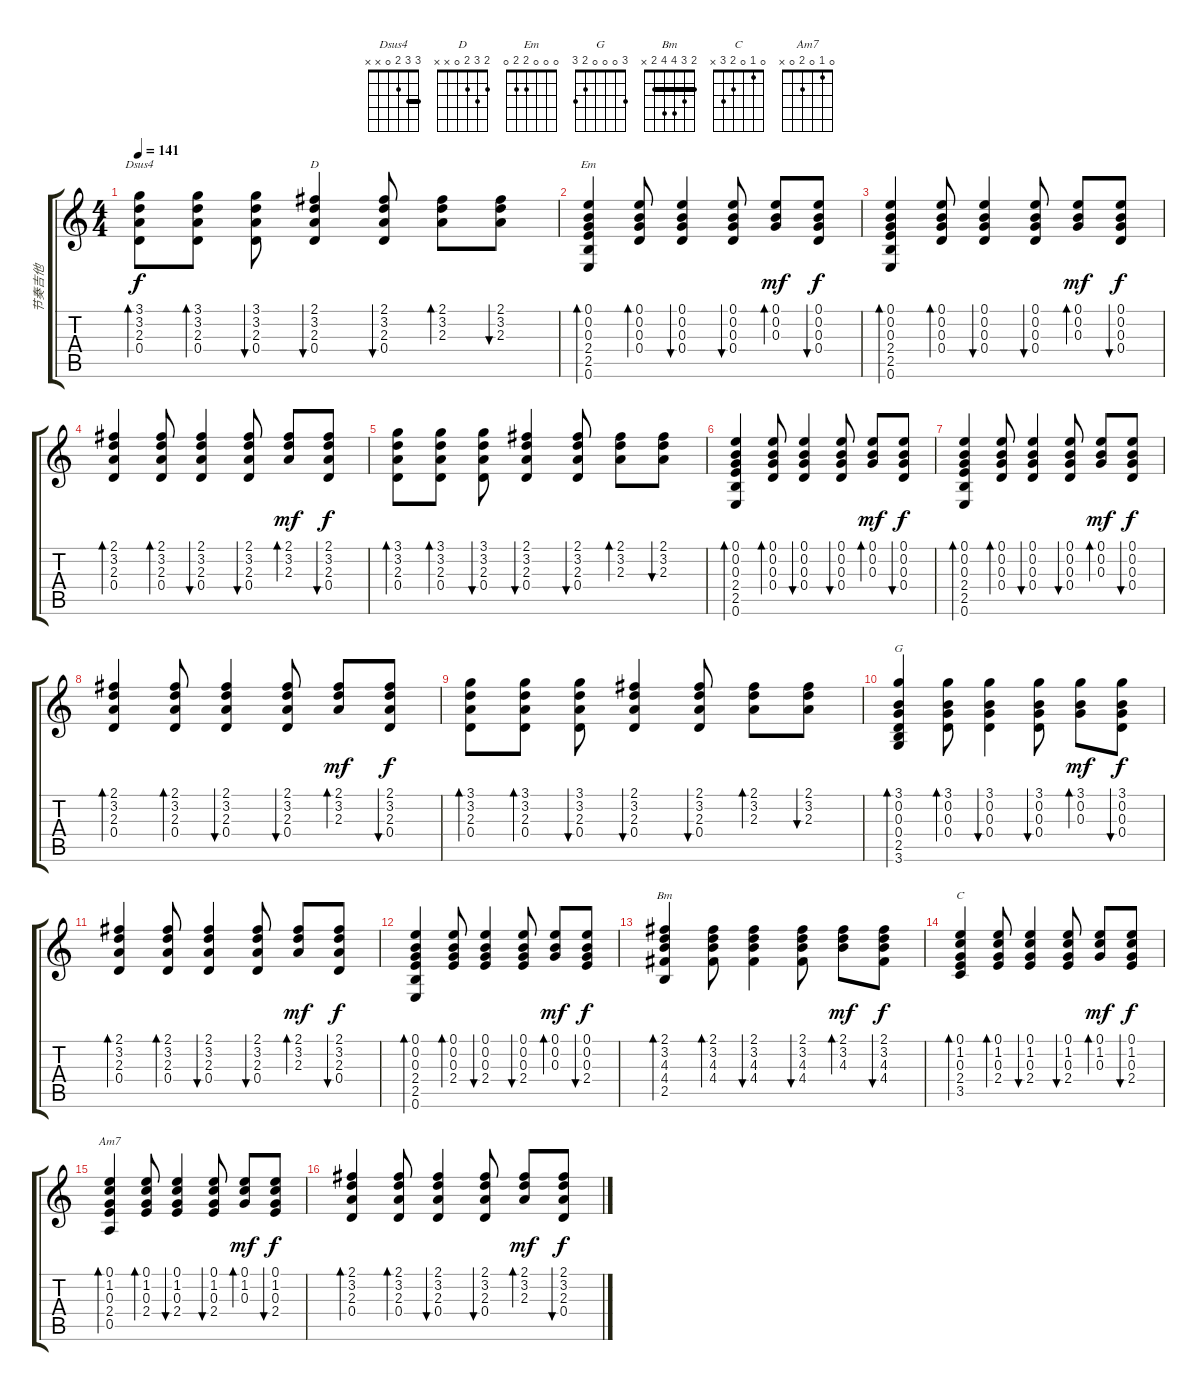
\track ("节奏吉他" "节奏吉他") {instrument acousticguitarsteel}
\staff {score tabs}
\tuning (E4 B3 G3 D3 A2 E2) {hide}
\chord ("Dsus4" 3 3 2 0 x x) {barre 3}
\chord ("D" 2 3 2 0 x x)
\chord ("Em" 0 0 0 2 2 0)
\chord ("G" 3 0 0 0 2 3)
\chord ("Bm" 2 3 4 4 2 x) {barre 2}
\chord ("C" 0 1 0 2 3 x)
\chord ("Am7" 0 1 0 2 0 x)
\ts (4 4)
\tempo 141
\clef g2
\ks c
(3.1 3.2 2.3 0.4).8{bd 60 ch "Dsus4" dy f} (3.1 3.2 2.3 0.4).8{bd 60} (3.1 3.2 2.3 0.4).8{bu 60} (2.1 3.2 2.3 0.4).4{bu 60 ch "D"} (2.1 3.2 2.3 0.4).8{bu 60} (2.1 3.2 2.3).8{bd 60} (2.1 3.2 2.3).8{bu 60} |
(0.1 0.2 0.3 2.4 2.5 0.6).4{bd 60 ch "Em"} (0.1 0.2 0.3 0.4).8{bd 60} (0.1 0.2 0.3 0.4).4{bu 60} (0.1 0.2 0.3 0.4).8{bu 60} (0.1 0.2 0.3).8{bd 60 dy mf} (0.1 0.2 0.3 0.4).8{bu 60 dy f} |
(0.1 0.2 0.3 2.4 2.5 0.6).4{bd 60} (0.1 0.2 0.3 0.4).8{bd 60} (0.1 0.2 0.3 0.4).4{bu 60} (0.1 0.2 0.3 0.4).8{bu 60} (0.1 0.2 0.3).8{bd 60 dy mf} (0.1 0.2 0.3 0.4).8{bu 60 dy f} |
(2.1 3.2 2.3 0.4).4{bd 60} (2.1 3.2 2.3 0.4).8{bd 60} (2.1 3.2 2.3 0.4).4{bu 60} (2.1 3.2 2.3 0.4).8{bu 60} (2.1 3.2 2.3).8{bd 60 dy mf} (2.1 3.2 2.3 0.4).8{bu 60 dy f} |
(3.1 3.2 2.3 0.4).8{bd 60} (3.1 3.2 2.3 0.4).8{bd 60} (3.1 3.2 2.3 0.4).8{bu 60} (2.1 3.2 2.3 0.4).4{bu 60} (2.1 3.2 2.3 0.4).8{bu 60} (2.1 3.2 2.3).8{bd 60} (2.1 3.2 2.3).8{bu 60} |
(0.1 0.2 0.3 2.4 2.5 0.6).4{bd 60} (0.1 0.2 0.3 0.4).8{bd 60} (0.1 0.2 0.3 0.4).4{bu 60} (0.1 0.2 0.3 0.4).8{bu 60} (0.1 0.2 0.3).8{bd 60 dy mf} (0.1 0.2 0.3 0.4).8{bu 60 dy f} |
(0.1 0.2 0.3 2.4 2.5 0.6).4{bd 60} (0.1 0.2 0.3 0.4).8{bd 60} (0.1 0.2 0.3 0.4).4{bu 60} (0.1 0.2 0.3 0.4).8{bu 60} (0.1 0.2 0.3).8{bd 60 dy mf} (0.1 0.2 0.3 0.4).8{bu 60 dy f} |
(2.1 3.2 2.3 0.4).4{bd 60} (2.1 3.2 2.3 0.4).8{bd 60} (2.1 3.2 2.3 0.4).4{bu 60} (2.1 3.2 2.3 0.4).8{bu 60} (2.1 3.2 2.3).8{bd 60 dy mf} (2.1 3.2 2.3 0.4).8{bu 60 dy f} |
(3.1 3.2 2.3 0.4).8{bd 60} (3.1 3.2 2.3 0.4).8{bd 60} (3.1 3.2 2.3 0.4).8{bu 60} (2.1 3.2 2.3 0.4).4{bu 60} (2.1 3.2 2.3 0.4).8{bu 60} (2.1 3.2 2.3).8{bd 60} (2.1 3.2 2.3).8{bu 60} |
(3.1 0.2 0.3 0.4 2.5 3.6).4{bd 60 ch "G"} (3.1 0.2 0.3 0.4).8{bd 60} (3.1 0.2 0.3 0.4).4{bu 60} (3.1 0.2 0.3 0.4).8{bu 60} (3.1 0.2 0.3).8{bd 60 dy mf} (3.1 0.2 0.3 0.4).8{bu 60 dy f} |
(2.1 3.2 2.3 0.4).4{bd 60} (2.1 3.2 2.3 0.4).8{bd 60} (2.1 3.2 2.3 0.4).4{bu 60} (2.1 3.2 2.3 0.4).8{bu 60} (2.1 3.2 2.3).8{bd 60 dy mf} (2.1 3.2 2.3 0.4).8{bu 60 dy f} |
(0.1 0.2 0.3 2.4 2.5 0.6).4{bd 60} (0.1 0.2 0.3 2.4).8{bd 60} (0.1 0.2 0.3 2.4).4{bu 60} (0.1 0.2 0.3 2.4).8{bu 60} (0.1 0.2 0.3).8{bd 60 dy mf} (0.1 0.2 0.3 2.4).8{bu 60 dy f} |
(2.1 3.2 4.3 4.4 2.5).4{bd 60 ch "Bm"} (2.1 3.2 4.3 4.4).8{bd 60} (2.1 3.2 4.3 4.4).4{bu 60} (2.1 3.2 4.3 4.4).8{bu 60} (2.1 3.2 4.3).8{bd 60 dy mf} (2.1 3.2 4.3 4.4).8{bu 60 dy f} |
(0.1 1.2 0.3 2.4 3.5).4{bd 60 ch "C"} (0.1 1.2 0.3 2.4).8{bd 60} (0.1 1.2 0.3 2.4).4{bu 60} (0.1 1.2 0.3 2.4).8{bu 60} (0.1 1.2 0.3).8{bd 60 dy mf} (0.1 1.2 0.3 2.4).8{bu 60 dy f} |
(0.1 1.2 0.3 2.4 0.5).4{bd 60 ch "Am7"} (0.1 1.2 0.3 2.4).8{bd 60} (0.1 1.2 0.3 2.4).4{bu 60} (0.1 1.2 0.3 2.4).8{bu 60} (0.1 1.2 0.3).8{bd 60 dy mf} (0.1 1.2 0.3 2.4).8{bu 60 dy f} |
(2.1 3.2 2.3 0.4).4{bd 60} (2.1 3.2 2.3 0.4).8{bd 60} (2.1 3.2 2.3 0.4).4{bu 60} (2.1 3.2 2.3 0.4).8{bu 60} (2.1 3.2 2.3).8{bd 60 dy mf} (2.1 3.2 2.3 0.4).8{bu 60 dy f}
